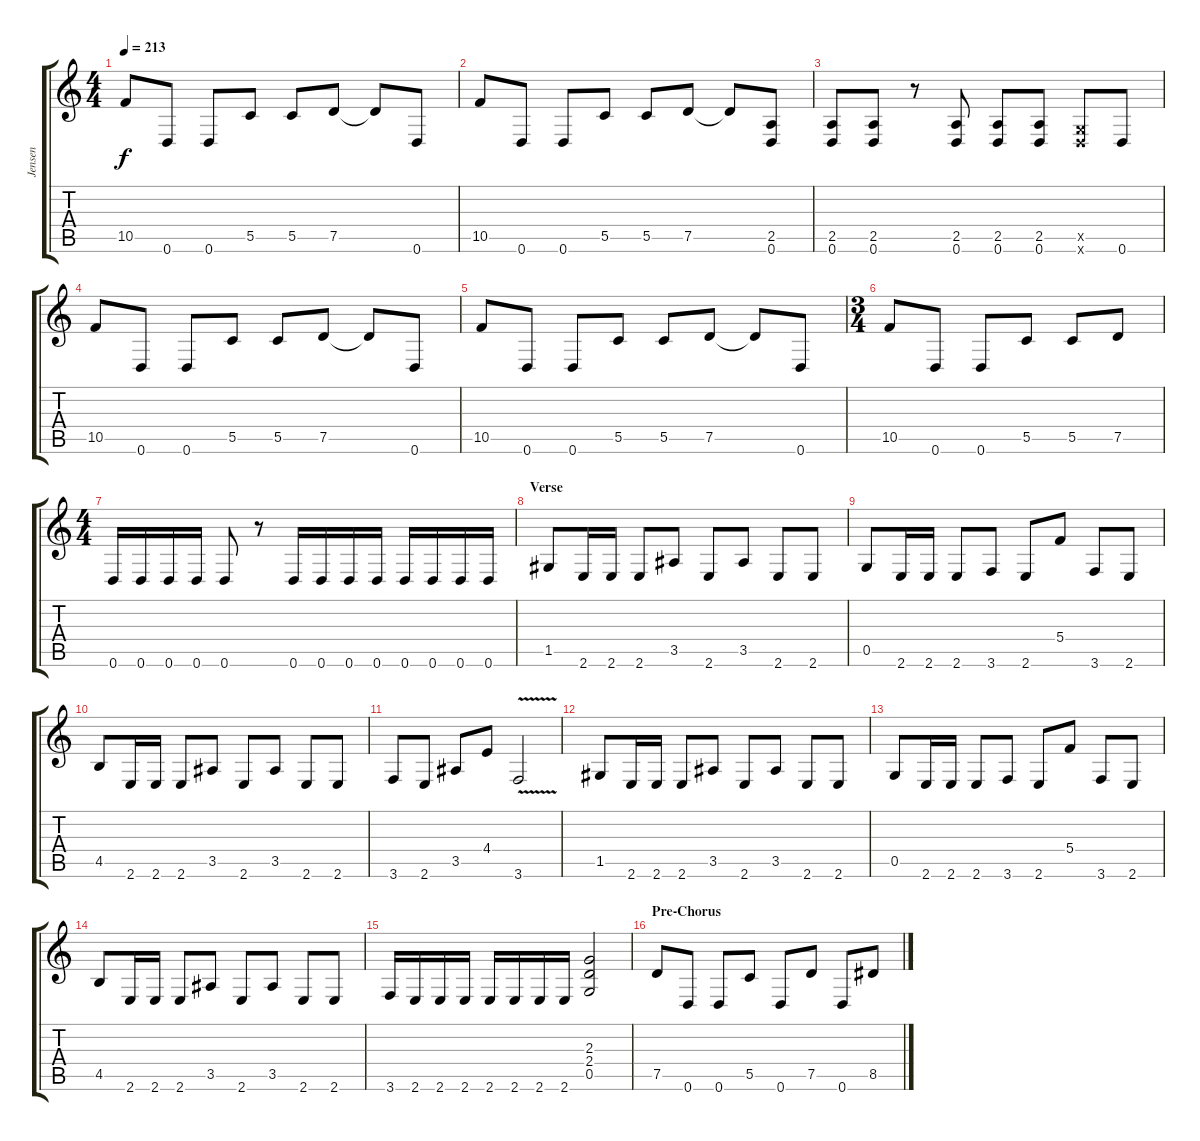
\track ("Jensen" "Jensen") {instrument distortionguitar}
\staff {score tabs}
\tuning (D4 A3 F3 C3 G2 D2) {hide}
\ts (4 4)
\tempo 213
\clef g2
\ks c
10.5.8{dy f} 0.6.8 0.6.8 5.5.8 5.5.8 7.5.8 7.5{t}.8 0.6.8 |
10.5.8 0.6.8 0.6.8 5.5.8 5.5.8 7.5.8 7.5{t}.8 (2.5 0.6).8 |
(2.5 0.6).8 (2.5 0.6).8 r.8 (2.5 0.6).8 (2.5 0.6).8 (2.5 0.6).8 (0.5{x} 0.6{x}).8 0.6.8 |
10.5.8 0.6.8 0.6.8 5.5.8 5.5.8 7.5.8 7.5{t}.8 0.6.8 |
10.5.8 0.6.8 0.6.8 5.5.8 5.5.8 7.5.8 7.5{t}.8 0.6.8 |
\ts (3 4)
10.5.8 0.6.8 0.6.8 5.5.8 5.5.8 7.5.8 |
\ts (4 4)
0.6.16 0.6.16 0.6.16 0.6.16 0.6.8 r.8 0.6.16 0.6.16 0.6.16 0.6.16 0.6.16 0.6.16 0.6.16 0.6.16 |
\section ("" "Verse")
1.5.8 2.6.16 2.6.16 2.6.8 3.5.8 2.6.8 3.5.8 2.6.8 2.6.8 |
0.5.8 2.6.16 2.6.16 2.6.8 3.6.8 2.6.8 5.4.8 3.6.8 2.6.8 |
4.5.8 2.6.16 2.6.16 2.6.8 3.5.8 2.6.8 3.5.8 2.6.8 2.6.8 |
3.6.8 2.6.8 3.5.8 4.4.8 3.6{v}.2 |
1.5.8 2.6.16 2.6.16 2.6.8 3.5.8 2.6.8 3.5.8 2.6.8 2.6.8 |
0.5.8 2.6.16 2.6.16 2.6.8 3.6.8 2.6.8 5.4.8 3.6.8 2.6.8 |
4.5.8 2.6.16 2.6.16 2.6.8 3.5.8 2.6.8 3.5.8 2.6.8 2.6.8 |
3.6.16 2.6.16 2.6.16 2.6.16 2.6.16 2.6.16 2.6.16 2.6.16 (2.3 2.4 0.5).2 |
\section ("" "Pre-Chorus")
7.5.8 0.6.8 0.6.8 5.5.8 0.6.8 7.5.8 0.6.8 8.5.8
